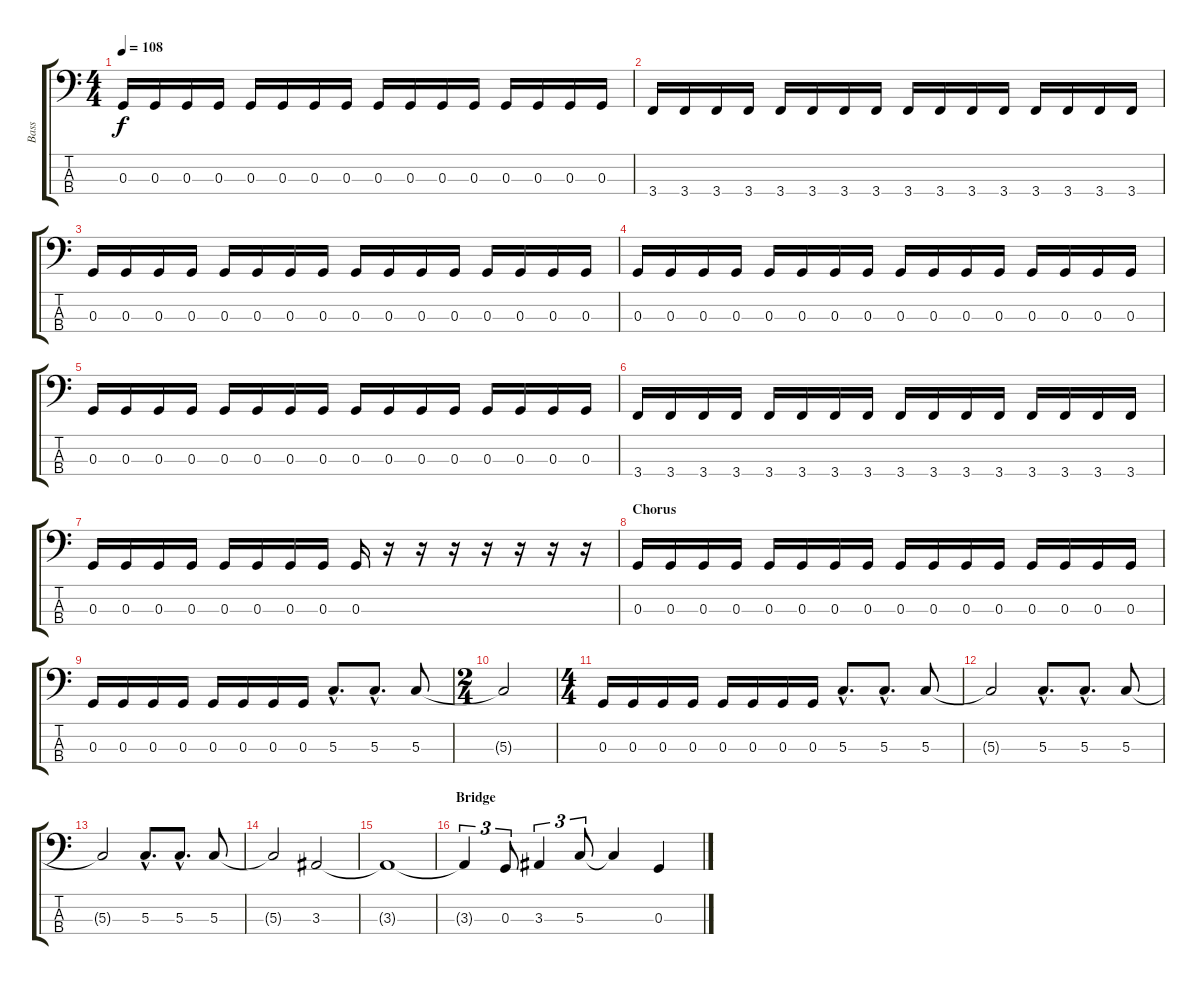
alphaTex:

\track ("Bass" "Bass") {instrument electricbasspick}
\staff {score tabs}
\tuning (F2 C2 G1 D1) {hide}
\ts (4 4)
\tempo 108
\clef f4
\ks c
0.3.16{dy f} 0.3.16 0.3.16 0.3.16 0.3.16 0.3.16 0.3.16 0.3.16 0.3.16 0.3.16 0.3.16 0.3.16 0.3.16 0.3.16 0.3.16 0.3.16 |
3.4.16 3.4.16 3.4.16 3.4.16 3.4.16 3.4.16 3.4.16 3.4.16 3.4.16 3.4.16 3.4.16 3.4.16 3.4.16 3.4.16 3.4.16 3.4.16 |
0.3.16 0.3.16 0.3.16 0.3.16 0.3.16 0.3.16 0.3.16 0.3.16 0.3.16 0.3.16 0.3.16 0.3.16 0.3.16 0.3.16 0.3.16 0.3.16 |
0.3.16 0.3.16 0.3.16 0.3.16 0.3.16 0.3.16 0.3.16 0.3.16 0.3.16 0.3.16 0.3.16 0.3.16 0.3.16 0.3.16 0.3.16 0.3.16 |
0.3.16 0.3.16 0.3.16 0.3.16 0.3.16 0.3.16 0.3.16 0.3.16 0.3.16 0.3.16 0.3.16 0.3.16 0.3.16 0.3.16 0.3.16 0.3.16 |
3.4.16 3.4.16 3.4.16 3.4.16 3.4.16 3.4.16 3.4.16 3.4.16 3.4.16 3.4.16 3.4.16 3.4.16 3.4.16 3.4.16 3.4.16 3.4.16 |
0.3.16 0.3.16 0.3.16 0.3.16 0.3.16 0.3.16 0.3.16 0.3.16 0.3.16 r.16 r.16 r.16 r.16 r.16 r.16 r.16 |
\section ("" "Chorus")
0.3.16 0.3.16 0.3.16 0.3.16 0.3.16 0.3.16 0.3.16 0.3.16 0.3.16 0.3.16 0.3.16 0.3.16 0.3.16 0.3.16 0.3.16 0.3.16 |
0.3.16 0.3.16 0.3.16 0.3.16 0.3.16 0.3.16 0.3.16 0.3.16 5.3{hac}.8{d} 5.3{hac}.8{d} 5.3.8 |
\ts (2 4)
5.3{t}.2 |
\ts (4 4)
0.3.16 0.3.16 0.3.16 0.3.16 0.3.16 0.3.16 0.3.16 0.3.16 5.3{hac}.8{d} 5.3{hac}.8{d} 5.3.8 |
5.3{t}.2 5.3{hac}.8{d} 5.3{hac}.8{d} 5.3.8 |
5.3{t}.2 5.3{hac}.8{d} 5.3{hac}.8{d} 5.3.8 |
5.3{t}.2 3.3.2 |
3.3{t}.1 |
\section ("" "Bridge")
3.3{t}.4{tu (3 2)} 0.3.8{tu (3 2)} 3.3.4{tu (3 2)} 5.3.8{tu (3 2)} 5.3{t}.4 0.3.4
